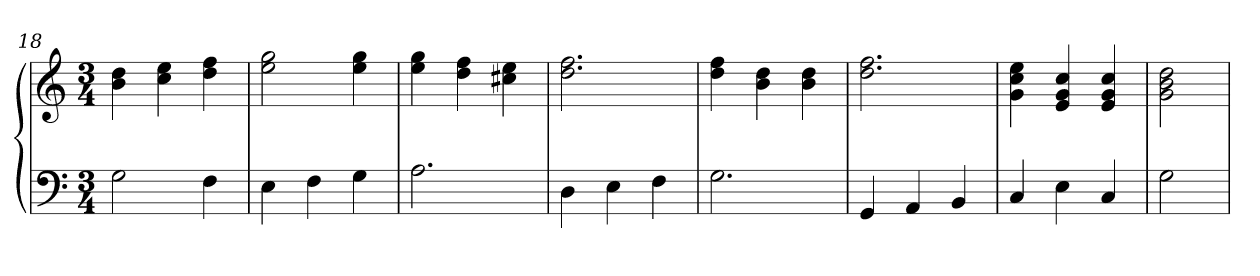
**kern	**kern
*part1	*part1
*staff2	*staff1
*clefF4	*clefG2
*k[]	*k[]
*C:	*C:
*M3/4	*M3/4
=18	=18
2G	4b 4dd
.	4cc 4ee
4F	4dd 4ff
=19	=19
4E	2ee 2gg
4F	.
4G	4ee 4gg
=20	=20
2.A	4ee 4gg
.	4dd 4ff
.	4cc#X 4ee
=21	=21
4D	2.dd 2.ff
4E	.
4F	.
=22	=22
2.G	4dd 4ff
.	4b 4dd
.	4b 4dd
=23	=23
4GG	2.dd 2.ff
4AA	.
4BB	.
=24	=24
4C	4g 4cc 4ee
4E	4e 4g 4cc
4C	4e 4g 4cc
=25	=25
2G	2g 2b 2dd
=	=
*-	*-
